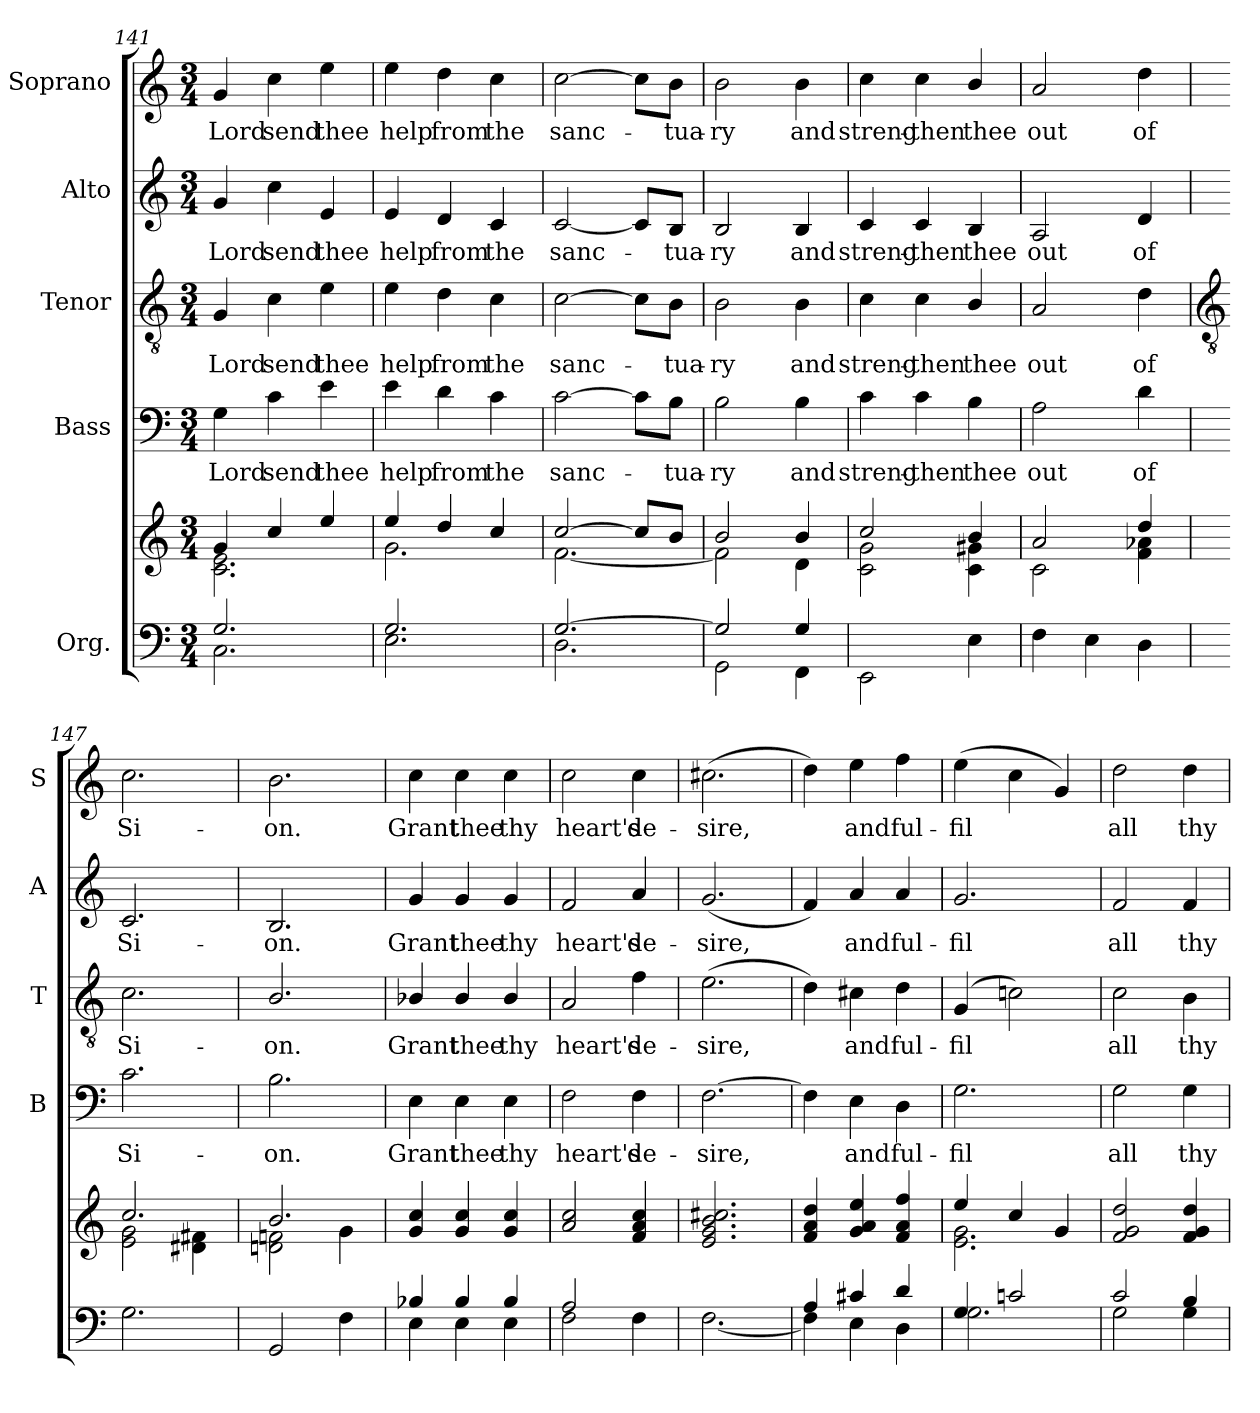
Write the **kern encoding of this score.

**kern	**kern	**kern	**text	**kern	**text	**kern	**text	**kern	**text
*part5	*part5	*part4	*part4	*part3	*part3	*part2	*part2	*part1	*part1
*staff6	*staff5	*staff4	*staff4	*staff3	*staff3	*staff2	*staff2	*staff1	*staff1
*I"Org.	*	*I"Bass	*	*I"Tenor	*	*I"Alto	*	*I"Soprano	*
*	*	*I'B	*	*I'T	*	*I'A	*	*I'S	*
*clefF4	*clefG2	*clefF4	*	*clefGv2	*	*clefG2	*	*clefG2	*
*k[]	*k[]	*k[]	*	*k[]	*	*k[]	*	*k[]	*
*C:	*C:	*C:	*	*C:	*	*C:	*	*C:	*
*M3/4	*M3/4	*M3/4	*	*M3/4	*	*M3/4	*	*M3/4	*
=141	=141	=141	=141	=141	=141	=141	=141	=141	=141
*^	*^	*	*	*	*	*	*	*	*
!	!	!	!	!	!LO:LY:b	!	!LO:LY:b	!	!LO:LY:b	!	!LO:LY:b
2.G/	2.C	4g/	2.c\ 2.e\	4G	Lord	4G	Lord	4g	Lord	4g	Lord
!	!	!	!	!	!LO:LY:b	!	!LO:LY:b	!	!LO:LY:b	!	!LO:LY:b
.	.	4cc/	.	4c	send	4c	send	4cc	send	4cc	send
!	!	!	!	!	!LO:LY:b	!	!LO:LY:b	!	!LO:LY:b	!	!LO:LY:b
.	.	4ee/	.	4e	thee	4e	thee	4e	thee	4ee	thee
=142	=142	=142	=142	=142	=142	=142	=142	=142	=142	=142	=142
!	!	!	!	!	!LO:LY:b	!	!LO:LY:b	!	!LO:LY:b	!	!LO:LY:b
2.G/	2.E	4ee/	2.g\	4e	help	4e	help	4e	help	4ee	help
!	!	!	!	!	!LO:LY:b	!	!LO:LY:b	!	!LO:LY:b	!	!LO:LY:b
.	.	4dd/	.	4d	from	4d	from	4d	from	4dd	from
!	!	!	!	!	!LO:LY:b	!	!LO:LY:b	!	!LO:LY:b	!	!LO:LY:b
.	.	4cc/	.	4c	the	4c	the	4c	the	4cc	the
=143	=143	=143	=143	=143	=143	=143	=143	=143	=143	=143	=143
!	!	!	!	!	!LO:LY:b	!	!LO:LY:b	!	!LO:LY:b	!	!LO:LY:b
[2.G/	2.D	[2cc/	[2.f\	[2c	sanc-	[2c	sanc-	[2c	sanc-	[2cc	sanc-
.	.	8cc/L]	.	8c\L]	.	8c\L]	.	8c/L]	.	8cc\L]	.
!	!	!	!	!	!LO:LY:b	!	!LO:LY:b	!	!LO:LY:b	!	!LO:LY:b
.	.	8b/J	.	8B\J	tua-	8B\J	tua-	8B/J	tua-	8b\J	tua-
=144	=144	=144	=144	=144	=144	=144	=144	=144	=144	=144	=144
!	!	!	!	!	!LO:LY:b	!	!LO:LY:b	!	!LO:LY:b	!	!LO:LY:b
2G/]	2GG\	2b/	2f\]	2B	-ry	2B	-ry	2B	-ry	2b	-ry
!	!	!	!	!	!LO:LY:b	!	!LO:LY:b	!	!LO:LY:b	!	!LO:LY:b
4G/	4FF\	4b/	4d\	4B	and	4B	and	4B	and	4b	and
=145	=145	=145	=145	=145	=145	=145	=145	=145	=145	=145	=145
!LO:N:vis=1	!	!	!	!	!LO:LY:b	!	!LO:LY:b	!	!LO:LY:b	!	!LO:LY:b
2.ryy	2EE\	2cc/	2c\ 2g\	4c	streng-	4c	streng-	4c	streng-	4cc	streng-
!	!	!	!	!	!LO:LY:b	!	!LO:LY:b	!	!LO:LY:b	!	!LO:LY:b
.	.	.	.	4c	-then	4c	-then	4c	-then	4cc	-then
!	!	!	!	!	!LO:LY:b	!	!LO:LY:b	!	!LO:LY:b	!	!LO:LY:b
.	4E	4b/	4c\ 4g#X\	4B\	thee	4B/	thee	4B/	thee	4b/	thee
=146	=146	=146	=146	=146	=146	=146	=146	=146	=146	=146	=146
!LO:N:vis=1	!	!	!	!	!LO:LY:b	!	!LO:LY:b	!	!LO:LY:b	!	!LO:LY:b
2.ryy	4F	2a/	2c\	2A	out	2A	out	2A	out	2a	out
.	4E	.	.	.	.	.	.	.	.	.	.
!	!	!	!	!	!LO:LY:b	!	!LO:LY:b	!	!LO:LY:b	!	!LO:LY:b
.	4D	4dd/	4f\ 4a-X\	4d	of	4d	of	4d	of	4dd	of
!!LO:LB:g=z
=147	=147	=147	=147	=147	=147	=147	=147	=147	=147	=147	=147
*	*	*	*	*	*	*clefGv2	*	*	*	*	*
!LO:N:vis=1	!	!	!	!	!LO:LY:b	!	!LO:LY:b	!	!LO:LY:b	!	!LO:LY:b
2.ryy	2.G	2.cc/	2e\ 2g\	2.c	Si-	2.c	Si-	2.c	Si-	2.cc	Si-
.	.	.	4d#X\ 4f#X\	.	.	.	.	.	.	.	.
=148	=148	=148	=148	=148	=148	=148	=148	=148	=148	=148	=148
!LO:N:vis=1	!	!	!	!	!LO:LY:b	!	!LO:LY:b	!	!LO:LY:b	!	!LO:LY:b
2.ryy	2GG/	2.b/	2dn\ 2fn\	2.B	-on.	2.B/	-on.	2.B	-on.	2.b	-on.
.	4F	.	4g\	.	.	.	.	.	.	.	.
=149	=149	=149	=149	=149	=149	=149	=149	=149	=149	=149	=149
!	!	!	!	!	!LO:LY:b	!	!LO:LY:b	!	!LO:LY:b	!	!LO:LY:b
4B-X/	4E	4g/ 4cc/	2.ryy	4E	Grant	4B-X/	Grant	4g	Grant	4cc	Grant
!	!	!	!	!	!LO:LY:b	!	!LO:LY:b	!	!LO:LY:b	!	!LO:LY:b
4B-/	4E	4g/ 4cc/	.	4E	thee	4B-/	thee	4g	thee	4cc	thee
!	!	!	!	!	!LO:LY:b	!	!LO:LY:b	!	!LO:LY:b	!	!LO:LY:b
4B-/	4E	4g/ 4cc/	.	4E	thy	4B-/	thy	4g	thy	4cc	thy
=150	=150	=150	=150	=150	=150	=150	=150	=150	=150	=150	=150
!	!	!	!LO:N:vis=1	!	!LO:LY:b	!	!LO:LY:b	!	!LO:LY:b	!	!LO:LY:b
2A/	2F	2a/ 2cc/	2.ryy	2F	heart's	2A	heart's	2f	heart's	2cc	heart's
!	!	!	!	!	!LO:LY:b	!	!LO:LY:b	!	!LO:LY:b	!	!LO:LY:b
4ryy	4F	4f/ 4a/ 4cc/	.	4F	de-	4f	de-	4a	de-	4cc	de-
=151	=151	=151	=151	=151	=151	=151	=151	=151	=151	=151	=151
!LO:N:vis=1	!	!	!LO:N:vis=1	!	!LO:LY:b	!	!LO:LY:b	!	!LO:LY:b	!	!LO:LY:b
2.ryy	[2.F	2.e/ 2.g/ 2.b/ 2.cc#X/	2.ryy	[2.F	-sire,	(>2.e	-sire,	(<2.g	-sire,	(>2.cc#X	-sire,
=152	=152	=152	=152	=152	=152	=152	=152	=152	=152	=152	=152
!	!	!	!LO:N:vis=1	!	!	!	!	!	!	!	!
4A/	4F]	4f/ 4a/ 4dd/	2.ryy	4F]	.	4d)	.	4f)	.	4dd)	.
!	!	!	!	!	!LO:LY:b	!	!LO:LY:b	!	!LO:LY:b	!	!LO:LY:b
4c#X/	4E	4g/ 4a/ 4ee/	.	4E	and	4c#X	and	4a	and	4ee	and
!	!	!	!	!	!LO:LY:b	!	!LO:LY:b	!	!LO:LY:b	!	!LO:LY:b
4d/	4D	4f/ 4a/ 4ff/	.	4D	ful-	4d	ful-	4a	ful-	4ff	ful-
=153	=153	=153	=153	=153	=153	=153	=153	=153	=153	=153	=153
!	!	!	!	!	!LO:LY:b	!	!LO:LY:b	!	!LO:LY:b	!	!LO:LY:b
4G/	2.G	4ee/	2.e\ 2.g\	2.G	-fil	(<4G	-fil	2.g	-fil	(>4ee	-fil
2cn/	.	4cc/	.	.	.	2cn)	.	.	.	4cc	.
.	.	4g/	.	.	.	.	.	.	.	4g)	.
=154	=154	=154	=154	=154	=154	=154	=154	=154	=154	=154	=154
!	!	!	!LO:N:vis=1	!	!LO:LY:b	!	!LO:LY:b	!	!LO:LY:b	!	!LO:LY:b
2c/	2G	2f/ 2g/ 2dd/	2.ryy	2G	all	2c	all	2f	all	2dd	all
!	!	!	!	!	!LO:LY:b	!	!LO:LY:b	!	!LO:LY:b	!	!LO:LY:b
4B/	4G	4f/ 4g/ 4dd/	.	4G	thy	4B	thy	4f	thy	4dd	thy
*v	*v	*	*	*	*	*	*	*	*	*	*
*	*v	*v	*	*	*	*	*	*	*	*
=	=	=	=	=	=	=	=	=	=
*-	*-	*-	*-	*-	*-	*-	*-	*-	*-
